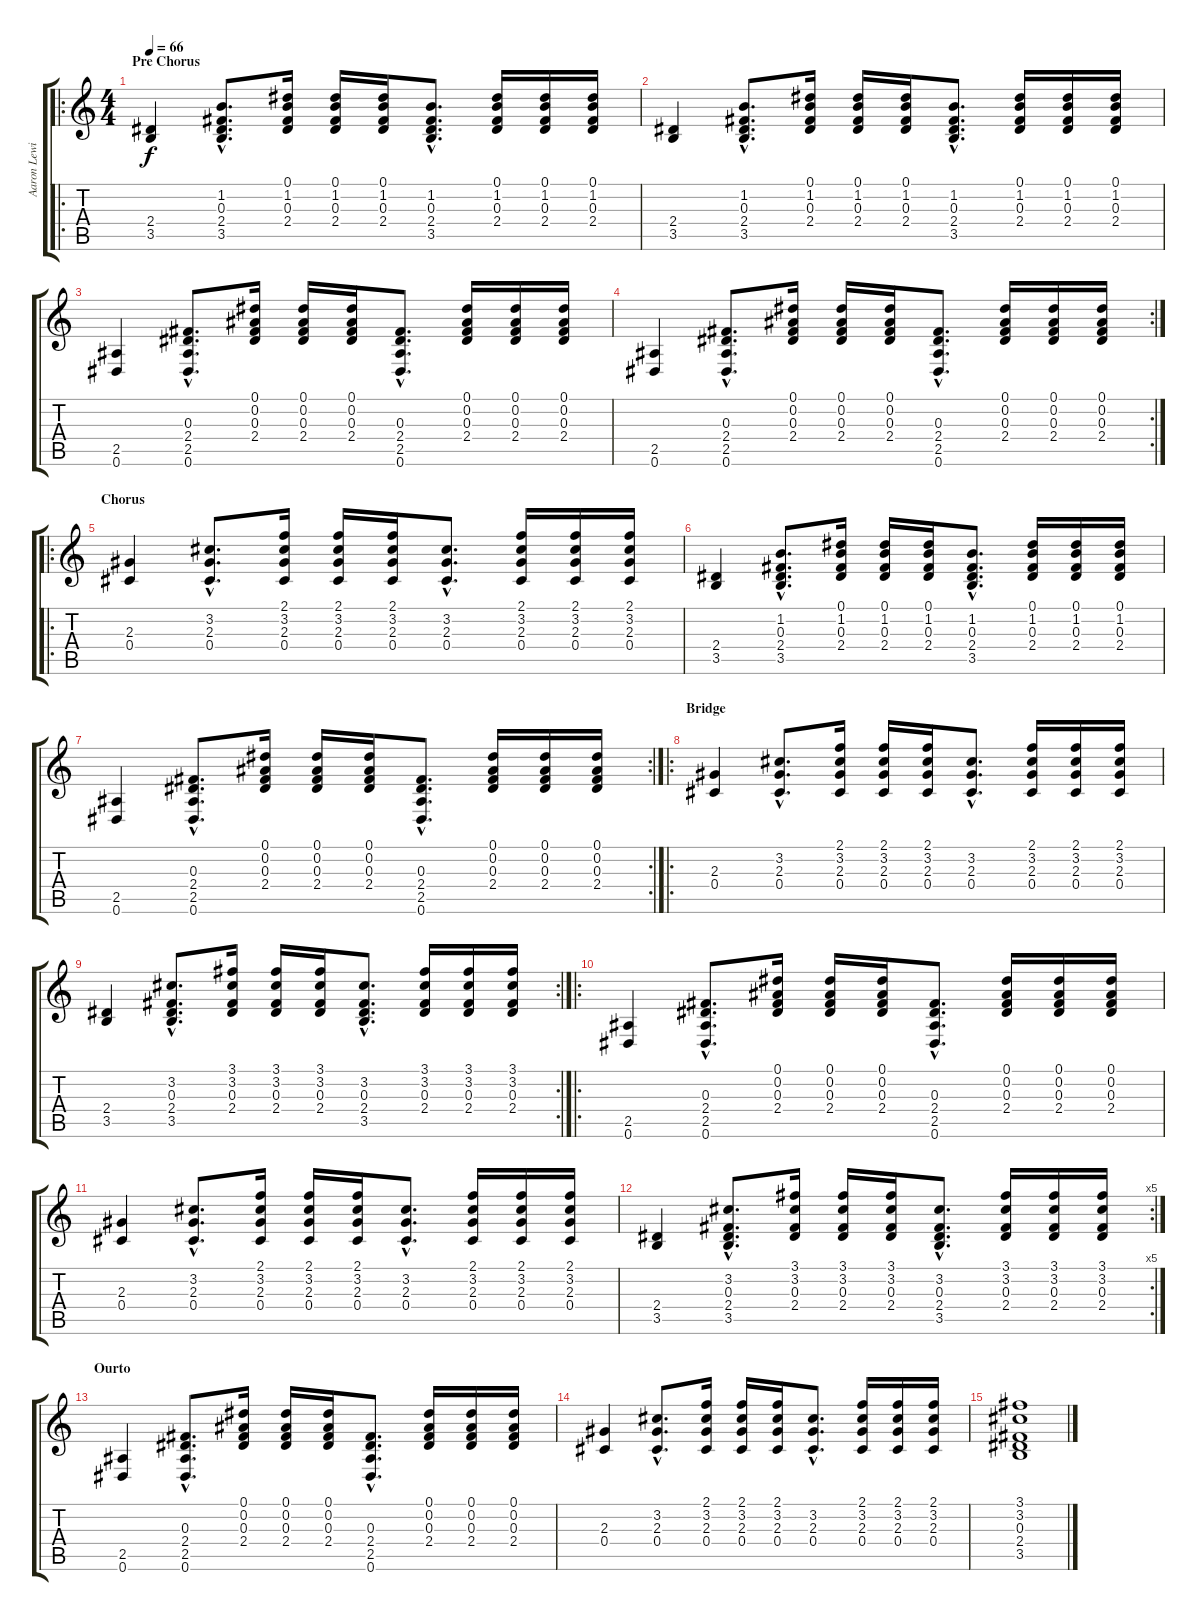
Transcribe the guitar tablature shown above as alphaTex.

\track ("Aaron Lewis" "Aaron Lewi") {instrument acousticguitarsteel}
\staff {score tabs}
\tuning (Eb4 Bb3 Gb3 Db3 Ab2 Eb2) {hide}
\ro
\ts (4 4)
\section ("" "Pre Chorus")
\tempo 66
\clef g2
\ks c
(2.4 3.5).4{dy f} (1.2{hac} 0.3{hac} 2.4{hac} 3.5{hac}).8{d} (0.1 1.2 0.3 2.4).16 (0.1 1.2 0.3 2.4).16 (0.1 1.2 0.3 2.4).16 (1.2{hac} 0.3{hac} 2.4{hac} 3.5{hac}).8{d} (0.1 1.2 0.3 2.4).16 (0.1 1.2 0.3 2.4).16 (0.1 1.2 0.3 2.4).16 |
(2.4 3.5).4 (1.2{hac} 0.3{hac} 2.4{hac} 3.5{hac}).8{d} (0.1 1.2 0.3 2.4).16 (0.1 1.2 0.3 2.4).16 (0.1 1.2 0.3 2.4).16 (1.2{hac} 0.3{hac} 2.4{hac} 3.5{hac}).8{d} (0.1 1.2 0.3 2.4).16 (0.1 1.2 0.3 2.4).16 (0.1 1.2 0.3 2.4).16 |
(2.5 0.6).4 (0.3{hac} 2.4{hac} 2.5{hac} 0.6{hac}).8{d} (0.1 0.2 0.3 2.4).16 (0.1 0.2 0.3 2.4).16 (0.1 0.2 0.3 2.4).16 (0.3{hac} 2.4{hac} 2.5{hac} 0.6{hac}).8{d} (0.1 0.2 0.3 2.4).16 (0.1 0.2 0.3 2.4).16 (0.1 0.2 0.3 2.4).16 |
\rc 2
(2.5 0.6).4 (0.3{hac} 2.4{hac} 2.5{hac} 0.6{hac}).8{d} (0.1 0.2 0.3 2.4).16 (0.1 0.2 0.3 2.4).16 (0.1 0.2 0.3 2.4).16 (0.3{hac} 2.4{hac} 2.5{hac} 0.6{hac}).8{d} (0.1 0.2 0.3 2.4).16 (0.1 0.2 0.3 2.4).16 (0.1 0.2 0.3 2.4).16 |
\ro
\section ("" "Chorus")
(2.3 0.4).4 (3.2{hac} 2.3{hac} 0.4{hac}).8{d} (2.1 3.2 2.3 0.4).16 (2.1 3.2 2.3 0.4).16 (2.1 3.2 2.3 0.4).16 (3.2{hac} 2.3{hac} 0.4{hac}).8{d} (2.1 3.2 2.3 0.4).16 (2.1 3.2 2.3 0.4).16 (2.1 3.2 2.3 0.4).16 |
(2.4 3.5).4 (1.2{hac} 0.3{hac} 2.4{hac} 3.5{hac}).8{d} (0.1 1.2 0.3 2.4).16 (0.1 1.2 0.3 2.4).16 (0.1 1.2 0.3 2.4).16 (1.2{hac} 0.3{hac} 2.4{hac} 3.5{hac}).8{d} (0.1 1.2 0.3 2.4).16 (0.1 1.2 0.3 2.4).16 (0.1 1.2 0.3 2.4).16 |
\rc 2
(2.5 0.6).4 (0.3{hac} 2.4{hac} 2.5{hac} 0.6{hac}).8{d} (0.1 0.2 0.3 2.4).16 (0.1 0.2 0.3 2.4).16 (0.1 0.2 0.3 2.4).16 (0.3{hac} 2.4{hac} 2.5{hac} 0.6{hac}).8{d} (0.1 0.2 0.3 2.4).16 (0.1 0.2 0.3 2.4).16 (0.1 0.2 0.3 2.4).16 |
\ro
\section ("" "Bridge")
(2.3 0.4).4 (3.2{hac} 2.3{hac} 0.4{hac}).8{d} (2.1 3.2 2.3 0.4).16 (2.1 3.2 2.3 0.4).16 (2.1 3.2 2.3 0.4).16 (3.2{hac} 2.3{hac} 0.4{hac}).8{d} (2.1 3.2 2.3 0.4).16 (2.1 3.2 2.3 0.4).16 (2.1 3.2 2.3 0.4).16 |
\rc 2
(2.4 3.5).4 (3.2{hac} 0.3{hac} 2.4{hac} 3.5{hac}).8{d} (3.1 3.2 0.3 2.4).16 (3.1 3.2 0.3 2.4).16 (3.1 3.2 0.3 2.4).16 (3.2{hac} 0.3{hac} 2.4{hac} 3.5{hac}).8{d} (3.1 3.2 0.3 2.4).16 (3.1 3.2 0.3 2.4).16 (3.1 3.2 0.3 2.4).16 |
\ro
(2.5 0.6).4 (0.3{hac} 2.4{hac} 2.5{hac} 0.6{hac}).8{d} (0.1 0.2 0.3 2.4).16 (0.1 0.2 0.3 2.4).16 (0.1 0.2 0.3 2.4).16 (0.3{hac} 2.4{hac} 2.5{hac} 0.6{hac}).8{d} (0.1 0.2 0.3 2.4).16 (0.1 0.2 0.3 2.4).16 (0.1 0.2 0.3 2.4).16 |
(2.3 0.4).4 (3.2{hac} 2.3{hac} 0.4{hac}).8{d} (2.1 3.2 2.3 0.4).16 (2.1 3.2 2.3 0.4).16 (2.1 3.2 2.3 0.4).16 (3.2{hac} 2.3{hac} 0.4{hac}).8{d} (2.1 3.2 2.3 0.4).16 (2.1 3.2 2.3 0.4).16 (2.1 3.2 2.3 0.4).16 |
\rc 5
(2.4 3.5).4 (3.2{hac} 0.3{hac} 2.4{hac} 3.5{hac}).8{d} (3.1 3.2 0.3 2.4).16 (3.1 3.2 0.3 2.4).16 (3.1 3.2 0.3 2.4).16 (3.2{hac} 0.3{hac} 2.4{hac} 3.5{hac}).8{d} (3.1 3.2 0.3 2.4).16 (3.1 3.2 0.3 2.4).16 (3.1 3.2 0.3 2.4).16 |
\section ("" "Ourto")
(2.5 0.6).4{volume 9} (0.3{hac} 2.4{hac} 2.5{hac} 0.6{hac}).8{d} (0.1 0.2 0.3 2.4).16 (0.1 0.2 0.3 2.4).16 (0.1 0.2 0.3 2.4).16 (0.3{hac} 2.4{hac} 2.5{hac} 0.6{hac}).8{d} (0.1 0.2 0.3 2.4).16 (0.1 0.2 0.3 2.4).16 (0.1 0.2 0.3 2.4).16 |
(2.3 0.4).4 (3.2{hac} 2.3{hac} 0.4{hac}).8{d} (2.1 3.2 2.3 0.4).16 (2.1 3.2 2.3 0.4).16 (2.1 3.2 2.3 0.4).16 (3.2{hac} 2.3{hac} 0.4{hac}).8{d} (2.1 3.2 2.3 0.4).16 (2.1 3.2 2.3 0.4).16 (2.1 3.2 2.3 0.4).16 |
(3.1 3.2 0.3 2.4 3.5).1{volume 0}
